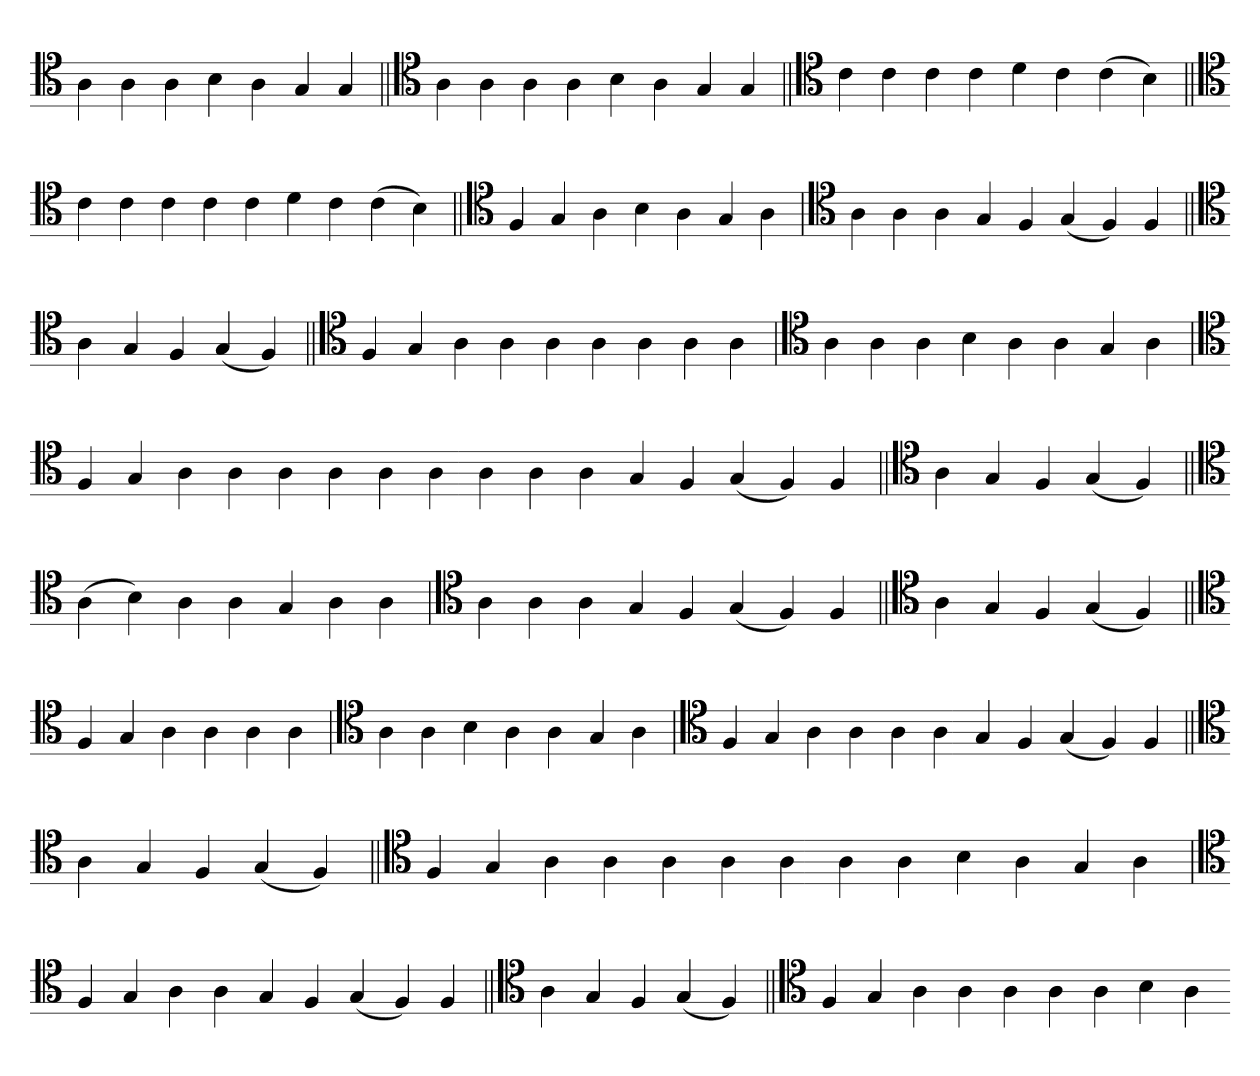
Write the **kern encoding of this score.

**kern
*part1
*staff1
*clefC4
=
4A
4A
4A
4B
4A
4G
4G
=||
*clefC4
4A
4A
4A
4A
4B
4A
4G
4G
=||
*clefC4
4c
4c
4c
4c
4d
4c
(4c
4B)
=||
*clefC4
4c
4c
4c
4c
4c
4d
4c
(4c
4B)
=||
*clefC4
4F
4G
4A
4B
4A
4G
4A
=`
*clefC4
4A
4A
4A
4G
4F
(4G
4F)
4F
=||
*clefC4
4A
4G
4F
(4G
4F)
=||
*clefC4
4F
4G
4A
4A
4A
4A
4A
4A
4A
=`
*clefC4
4A
4A
4A
4B
4A
4A
4G
4A
='
*clefC4
4F
4G
4A
4A
4A
4A
4A
4A
4A
4A
4A
4G
4F
(4G
4F)
4F
=||
*clefC4
4A
4G
4F
(4G
4F)
=||
*clefC4
(4A
4B)
4A
4A
4G
4A
4A
='
*clefC4
4A
4A
4A
4G
4F
(4G
4F)
4F
=||
*clefC4
4A
4G
4F
(4G
4F)
=||
*clefC4
4F
4G
4A
4A
4A
4A
=`
*clefC4
4A
4A
4B
4A
4A
4G
4A
='
*clefC4
4F
4G
4A
4A
4A
4A
4G
4F
(4G
4F)
4F
=||
*clefC4
4A
4G
4F
(4G
4F)
=||
*clefC4
4F
4G
4A
4A
4A
4A
4A
4A
4A
4B
4A
4G
4A
='
*clefC4
4F
4G
4A
4A
4G
4F
(4G
4F)
4F
=||
*clefC4
4A
4G
4F
(4G
4F)
=||
*clefC4
4F
4G
4A
4A
4A
4A
4A
4B
4A
=-
*-
